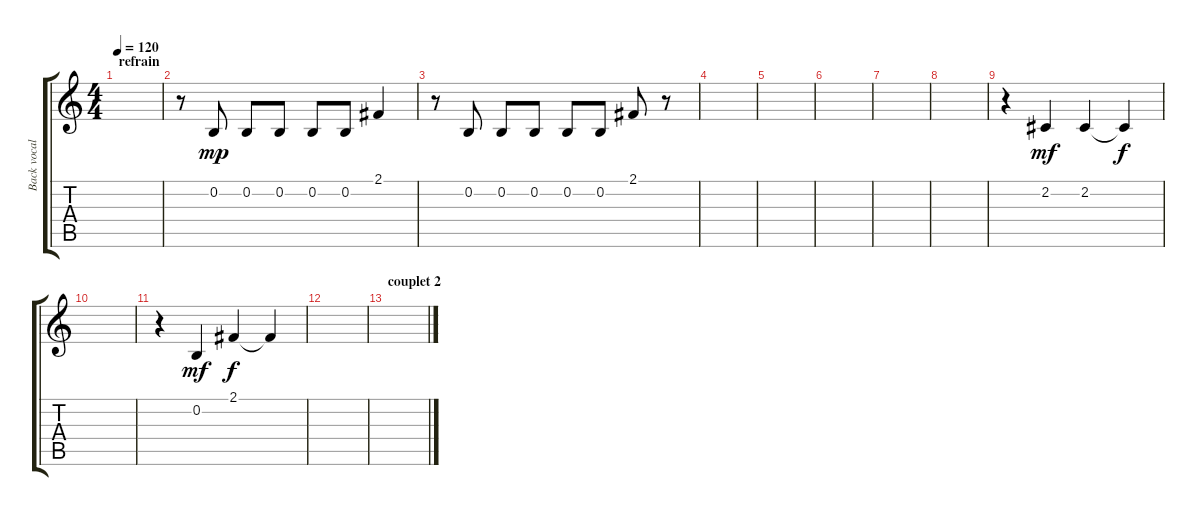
\track ("Back vocals" "Back vocal") {instrument tuba}
\staff {score tabs}
\tuning (E4 B3 G3 D3 A2 E2) {hide}
\ts (4 4)
\section ("" "refrain")
\tempo 120
\clef g2
\ks c
|
r.8 0.2.8{dy mp} 0.2.8 0.2.8 0.2.8 0.2.8 2.1.4 |
r.8 0.2.8 0.2.8 0.2.8 0.2.8 0.2.8 2.1.8 r.8 |
|
|
|
|
|
r.4 2.2.4{dy mf} 2.2.4 2.2{t}.4{dy f} |
|
r.4 0.2.4{dy mf} 2.1.4{dy f} 2.1{t}.4 |
|
\section ("" "couplet 2")
